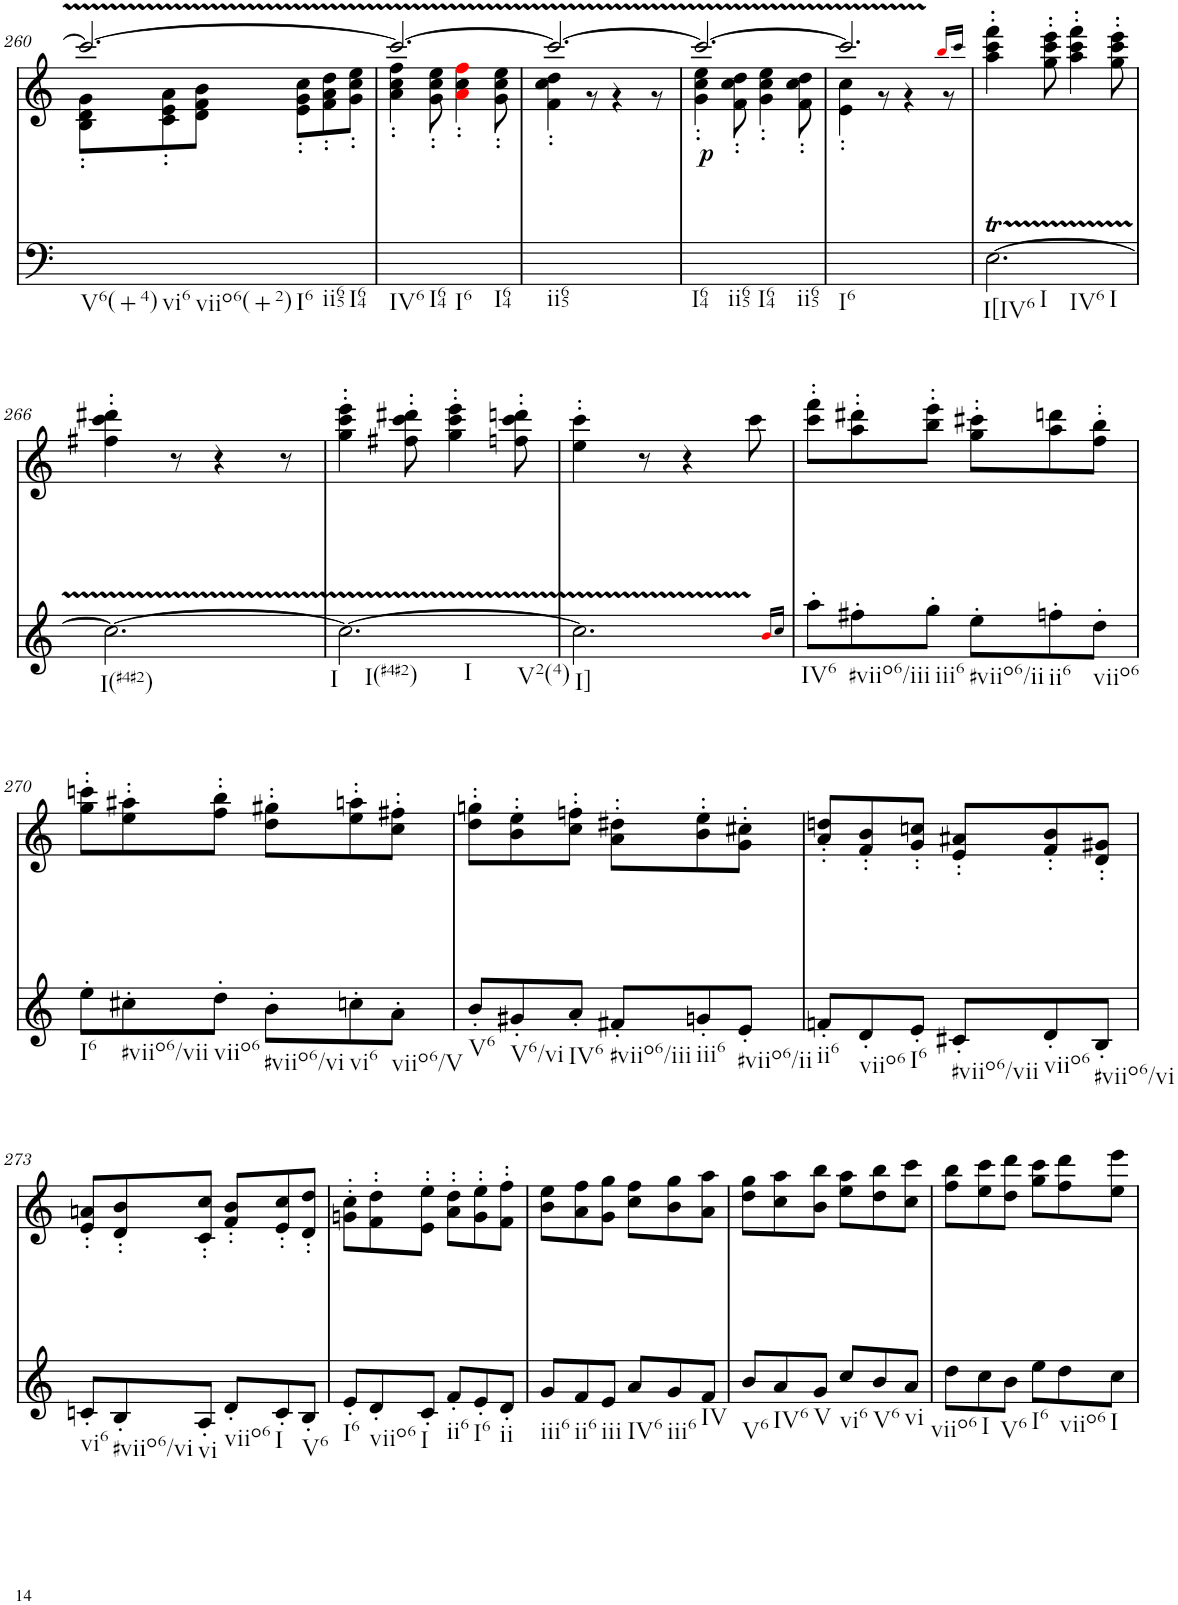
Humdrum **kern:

**kern	**kern	**dynam
*part2	*part1	*part1
*staff2	*staff1	*staff1
*I"piano	*I"piano	*
*I'Pno	*I'Pno	*
!!LO:PB:g=z
*clefF4	*clefG2	*
*k[]	*k[]	*
*M6/8	*M6/8	*
=260	=260	=260
*	*^	*
!LO:TX:b:t=V6(+4)	!	!	!
!LO:TX:b:t=vi6	!	!	!
!LO:TX:b:t=viio6(+2)	!	!	!
!LO:TX:b:t=I6	!	!	!
!LO:TX:b:t=ii65	!	!	!
!LO:TX:b:t=I64	!	!	!
2.ryy	2.ccc/_	8B\' 8d\' 8g\'L	.
.	.	8c\' 8e\' 8a\'	.
.	.	8d\ 8f\ 8b\J	.
.	.	8e\' 8g\' 8cc\'L	.
.	.	8f\' 8a\' 8dd\'	.
.	.	8g\' 8cc\' 8ee\'J	.
=261	=261	=261	=261
!LO:TX:b:t=IV6	!	!	!
!LO:TX:b:t=I64	!	!	!
!LO:TX:b:t=I6	!	!	!
!LO:TX:b:t=I64	!	!	!
2.ryy	2.ccc/_	4a\' 4cc\' 4ff\'	.
.	.	8g\' 8cc\' 8ee\'	.
.	.	4ai\' 4cc\' 4ffi\'	.
.	.	8g\' 8cc\' 8ee\'	.
=262	=262	=262	=262
!LO:TX:b:t=ii65	!	!	!
2.ryy	2.ccc/_	4f\' 4cc\' 4dd\'	.
.	.	8r	.
.	.	4r	.
.	.	8r	.
=263	=263	=263	=263
!LO:TX:b:t=I64	!	!	!
!LO:TX:b:t=ii65	!	!	!
!LO:TX:b:t=I64	!	!	!
!LO:TX:b:t=ii65	!	!	!
!	!	!	!LO:DY:b
2.ryy	2.ccc/_	4g\' 4cc\' 4ee\'	p
.	.	8f\' 8cc\' 8dd\'	.
.	.	4g\' 4cc\' 4ee\'	.
.	.	8f\' 8cc\' 8dd\'	.
=264	=264	=264	=264
!LO:TX:b:t=I6	!	!	!
2.ryy	2.ccc/]	4e\' 4cc\'	.
.	.	8r	.
.	.	4r	.
.	.	8r	.
*	*v	*v	*
.	16qbbi/LL	.
.	16qccc/JJ	.
=265	=265	=265
*clefG2	*	*
!LO:TX:b:t=I[IV6	!	!
!LO:TX:b:t=I	!	!
!LO:TX:b:t=IV6	!	!
!LO:TX:b:t=I	!	!
[2.ccT\	4aa\' 4ccc\' 4fff\'	.
.	8gg\' 8ccc\' 8eee\'	.
.	4aa\' 4ccc\' 4fff\'	.
.	8gg\' 8ccc\' 8eee\'	.
!!LO:LB:g=z
=266	=266	=266
!LO:TX:b:t=I(#4#2)	!	!
2.cc\_	4ff#X\' 4ccc\' 4ddd#X\'	.
.	8r	.
.	4r	.
.	8r	.
=267	=267	=267
!LO:TX:b:t=I	!	!
!LO:TX:b:t=I(#4#2)	!	!
!LO:TX:b:t=I	!	!
!LO:TX:b:t=V2(4)	!	!
2.cc\_	4gg\' 4ccc\' 4eee\'	.
.	8ff#X\' 8ccc\' 8ddd#X\'	.
.	4gg\' 4ccc\' 4eee\'	.
.	8ffn\' 8ccc\' 8dddn\'	.
=268	=268	=268
!LO:TX:b:t=I]	!	!
2.ccTTT\]	4ee\' 4ccc\'	.
.	8r	.
.	4r	.
.	8ccc\	.
16qbi/LL	.	.
16qcc/JJ	.	.
=269	=269	=269
!LO:TX:b:t=IV6	!	!
8aa'\L	8ccc\' 8fff\'L	.
!LO:TX:b:t=#viio6/iii	!	!
8ff#X'\	8aa\' 8ddd#X\'	.
!LO:TX:b:t=iii6	!	!
8gg'\J	8bb\' 8eee\'J	.
!LO:TX:b:t=#viio6/ii	!	!
8ee'\L	8gg\' 8ccc#X\'L	.
!LO:TX:b:t=ii6	!	!
8ffn'\	8aa\ 8dddn\	.
!LO:TX:b:t=viio6	!	!
8dd'\J	8ff\' 8bb\'J	.
!!LO:LB:g=z
=270	=270	=270
!LO:TX:b:t=I6	!	!
8ee'\L	8gg\' 8cccn\'L	.
!LO:TX:b:t=#viio6/vii	!	!
8cc#X'\	8ee\' 8aa#X\'	.
!LO:TX:b:t=viio6	!	!
8dd'\J	8ff\' 8bb\'J	.
!LO:TX:b:t=#viio6/vi	!	!
8b'\L	8dd\' 8gg#X\'L	.
!LO:TX:b:t=vi6	!	!
8ccn'\	8ee\' 8aan\'	.
!LO:TX:b:t=viio6/V	!	!
8a'\J	8cc\' 8ff#X\'J	.
=271	=271	=271
!LO:TX:b:t=V6	!	!
8b'/L	8dd\' 8ggn\'L	.
!LO:TX:b:t=V6/vi	!	!
8g#X'/	8b\' 8ee\'	.
!LO:TX:b:t=IV6	!	!
8a'/J	8cc\' 8ffn\'J	.
!LO:TX:b:t=#viio6/iii	!	!
8f#X'/L	8a\' 8dd#X\'L	.
!LO:TX:b:t=iii6	!	!
8gn'/	8b\' 8ee\'	.
!LO:TX:b:t=#viio6/ii	!	!
8e'/J	8g\' 8cc#X\'J	.
=272	=272	=272
!LO:TX:b:t=ii6	!	!
8fn'/L	8a/' 8ddn/'L	.
!LO:TX:b:t=viio6	!	!
8d'/	8f/' 8b/'	.
!LO:TX:b:t=I6	!	!
8e'/J	8g/' 8ccn/'J	.
!LO:TX:b:t=#viio6/vii	!	!
8c#X'/L	8e/' 8a#X/'L	.
!LO:TX:b:t=viio6	!	!
8d'/	8f/' 8b/'	.
!LO:TX:b:t=#viio6/vi	!	!
8B'/J	8d/' 8g#X/'J	.
!!LO:LB:g=z
=273	=273	=273
!LO:TX:b:t=vi6	!	!
8cn'/L	8e/' 8an/'L	.
!LO:TX:b:t=#viio6/vi	!	!
8B'/	8d/' 8b/'	.
!LO:TX:b:t=vi	!	!
8A'/J	8c/' 8cc/'J	.
!LO:TX:b:t=viio6	!	!
8d'/L	8f/' 8b/'L	.
!LO:TX:b:t=I	!	!
8c'/	8e/' 8cc/'	.
!LO:TX:b:t=V6	!	!
8B'/J	8d/' 8dd/'J	.
=274	=274	=274
!LO:TX:b:t=I6	!	!
8e'/L	8gn\' 8cc\'L	.
!LO:TX:b:t=viio6	!	!
8d'/	8f\' 8dd\'	.
!LO:TX:b:t=I	!	!
8c'/J	8e\' 8ee\'J	.
!LO:TX:b:t=ii6	!	!
8f'/L	8a\' 8dd\'L	.
!LO:TX:b:t=I6	!	!
8e'/	8g\' 8ee\'	.
!LO:TX:b:t=ii	!	!
8d'/J	8f\' 8ff\'J	.
=275	=275	=275
!LO:TX:b:t=iii6	!	!
8g/L	8b\ 8ee\L	.
!LO:TX:b:t=ii6	!	!
8f/	8a\ 8ff\	.
!LO:TX:b:t=iii	!	!
8e/J	8g\ 8gg\J	.
!LO:TX:b:t=IV6	!	!
8a/L	8cc\ 8ff\L	.
!LO:TX:b:t=iii6	!	!
8g/	8b\ 8gg\	.
!LO:TX:b:t=IV	!	!
8f/J	8a\ 8aa\J	.
=276	=276	=276
!LO:TX:b:t=V6	!	!
8b/L	8dd\ 8gg\L	.
!LO:TX:b:t=IV6	!	!
8a/	8cc\ 8aa\	.
!LO:TX:b:t=V	!	!
8g/J	8b\ 8bb\J	.
!LO:TX:b:t=vi6	!	!
8cc/L	8ee\ 8aa\L	.
!LO:TX:b:t=V6	!	!
8b/	8dd\ 8bb\	.
!LO:TX:b:t=vi	!	!
8a/J	8cc\ 8ccc\J	.
=277	=277	=277
!LO:TX:b:t=viio6	!	!
8dd\L	8ff\ 8bb\L	.
!LO:TX:b:t=I	!	!
8cc\	8ee\ 8ccc\	.
!LO:TX:b:t=V6	!	!
8b\J	8dd\ 8ddd\J	.
!LO:TX:b:t=I6	!	!
8ee\L	8gg\ 8ccc\L	.
!LO:TX:b:t=viio6	!	!
8dd\	8ff\ 8ddd\	.
!LO:TX:b:t=I	!	!
8cc\J	8ee\ 8eee\J	.
=	=	=
*-	*-	*-
